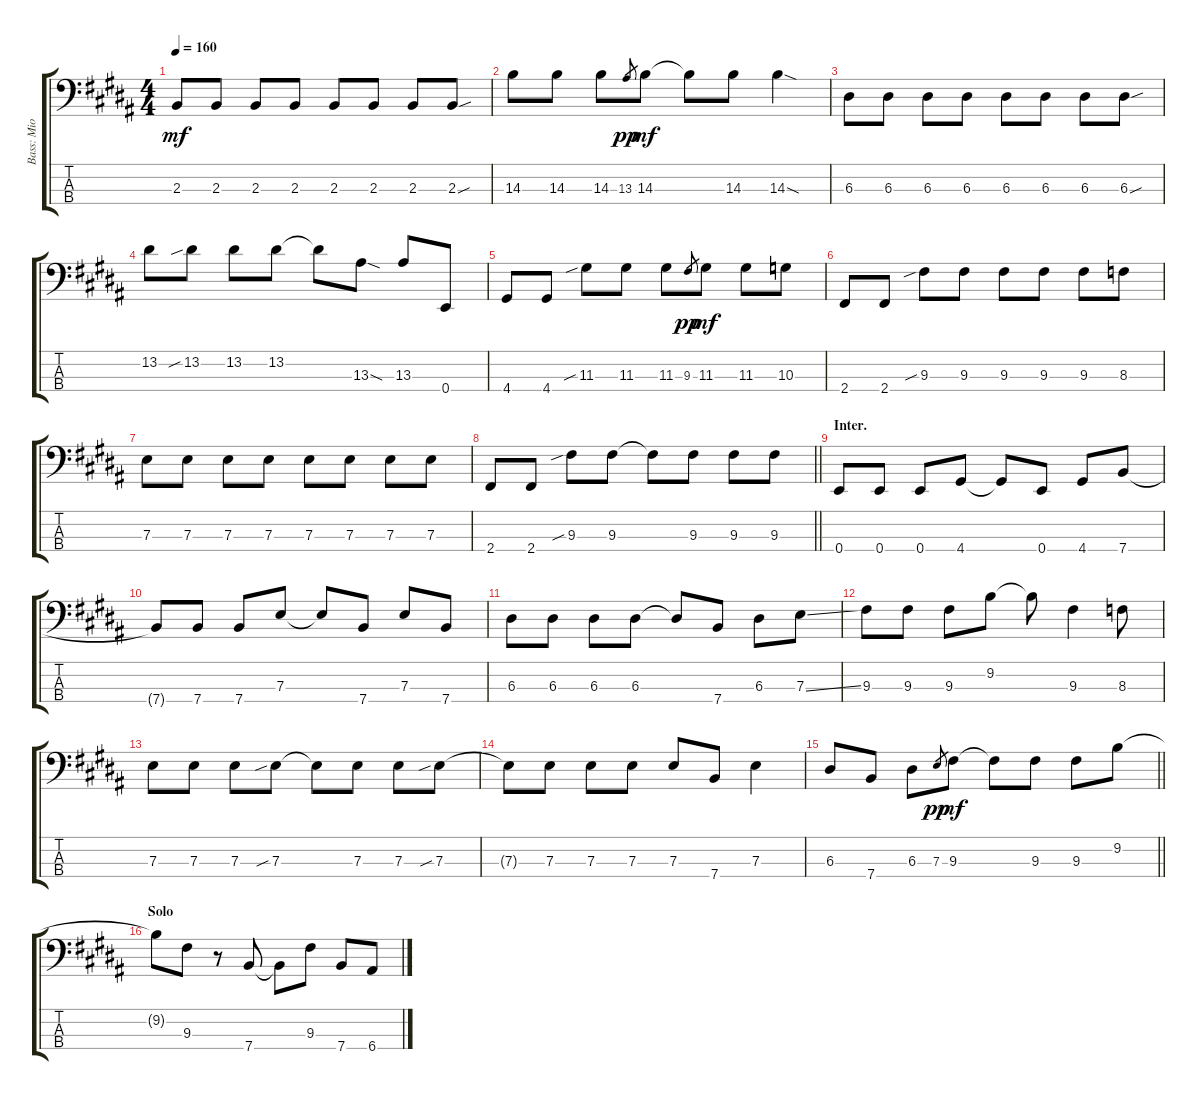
\track ("Bass: Mio Akiyama" "Bass: Mio ") {instrument electricbassfinger}
\staff {score tabs}
\tuning (G2 D2 A1 E1) {hide}
\ts (4 4)
\tempo 160
\clef f4
\ks b
2.3.8{dy mf} 2.3.8 2.3.8 2.3.8 2.3.8 2.3.8 2.3.8 2.3{sou}.8 |
14.3.8 14.3.8 14.3.8 13.3.8{gr dy pp} 14.3.8{dy mf} 14.3{t}.8 14.3.8 14.3{sod}.4 |
6.3.8 6.3.8 6.3.8 6.3.8 6.3.8 6.3.8 6.3.8 6.3{sou}.8 |
13.2.8 13.2{sib}.8 13.2.8 13.2.8 13.2{t}.8 13.3{sod}.8 13.3.8 0.4.8 |
4.4.8 4.4.8 11.3{sib}.8 11.3.8 11.3.8 9.3.8{gr dy pp} 11.3.8{dy mf} 11.3.8 10.3.8 |
2.4.8 2.4.8 9.3{sib}.8 9.3.8 9.3.8 9.3.8 9.3.8 8.3.8 |
7.3.8 7.3.8 7.3.8 7.3.8 7.3.8 7.3.8 7.3.8 7.3.8 |
\barLineRight lightlight
2.4.8 2.4.8 9.3{sib}.8 9.3.8 9.3{t}.8 9.3.8 9.3.8 9.3.8 |
\section ("" "Inter.")
0.4.8 0.4.8 0.4.8 4.4.8 4.4{t}.8 0.4.8 4.4.8 7.4.8 |
7.4{t}.8 7.4.8 7.4.8 7.3.8 7.3{t}.8 7.4.8 7.3.8 7.4.8 |
6.3.8 6.3.8 6.3.8 6.3.8 6.3{t}.8 7.4.8 6.3.8 7.3{ss}.8 |
9.3.8 9.3.8 9.3.8 9.2.8 9.2{t}.8 9.3.4 8.3.8 |
7.3.8 7.3.8 7.3.8 7.3{sib}.8 7.3{t}.8 7.3.8 7.3.8 7.3{sib}.8 |
7.3{t}.8 7.3.8 7.3.8 7.3.8 7.3.8 7.4.8 7.3.4 |
\barLineRight lightlight
6.3.8 7.4.8 6.3.8 7.3.8{gr dy pp} 9.3.8{dy mf} 9.3{t}.8 9.3.8 9.3.8 9.2.8 |
\section ("" "Solo")
9.2{t}.8 9.3.8 r.8 7.4.8 7.4{t}.8 9.3.8 7.4.8 6.4.8
